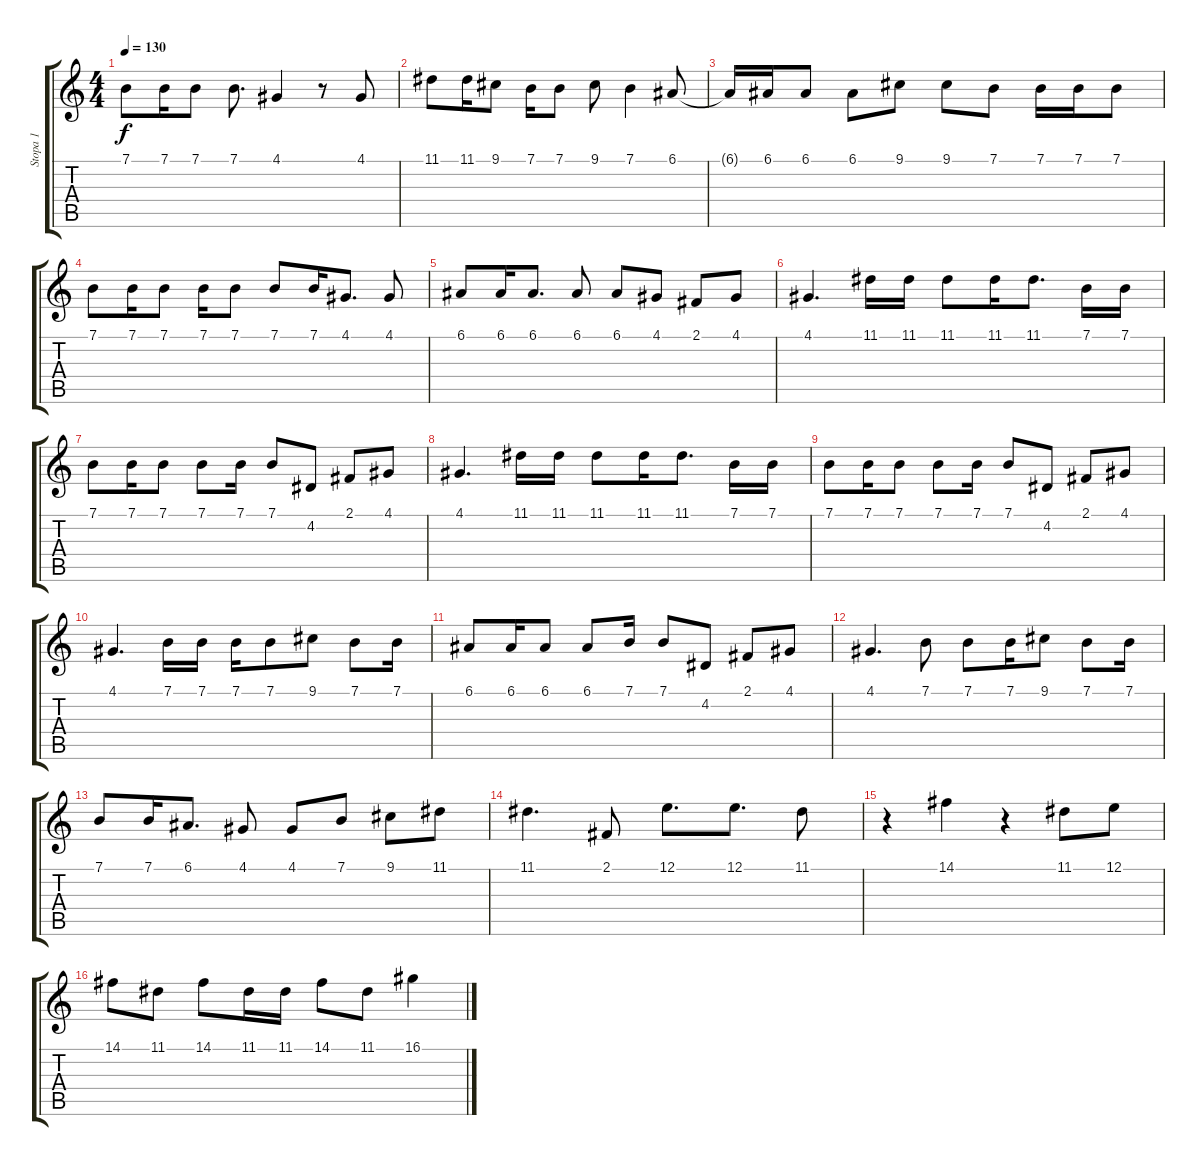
\track ("Stopa 1" "Stopa 1") {instrument acousticgrandpiano}
\staff {score tabs}
\tuning (E4 B3 G3 D3 A2 E2) {hide}
\ts (4 4)
\tempo 130
\clef g2
\ks c
7.1.8{dy f} 7.1.16 7.1.8 7.1.8{d} 4.1.4 r.8 4.1.8 |
11.1.8 11.1.16 9.1.8 7.1.16 7.1.8 9.1.8 7.1.4 6.1.8 |
6.1{t}.16 6.1.16 6.1.8 6.1.8 9.1.8 9.1.8 7.1.8 7.1.16 7.1.16 7.1.8 |
7.1.8 7.1.16 7.1.8 7.1.16 7.1.8 7.1.8 7.1.16 4.1.8{d} 4.1.8 |
6.1.8 6.1.16 6.1.8{d} 6.1.8 6.1.8 4.1.8 2.1.8 4.1.8 |
4.1.4{d} 11.1.16 11.1.16 11.1.8 11.1.16 11.1.8{d} 7.1.16 7.1.16 |
7.1.8 7.1.16 7.1.8 7.1.8 7.1.16 7.1.8 4.2.8 2.1.8 4.1.8 |
4.1.4{d} 11.1.16 11.1.16 11.1.8 11.1.16 11.1.8{d} 7.1.16 7.1.16 |
7.1.8 7.1.16 7.1.8 7.1.8 7.1.16 7.1.8 4.2.8 2.1.8 4.1.8 |
4.1.4{d} 7.1.16 7.1.16 7.1.16 7.1.8 9.1.8 7.1.8 7.1.16 |
6.1.8 6.1.16 6.1.8 6.1.8 7.1.16 7.1.8 4.2.8 2.1.8 4.1.8 |
4.1.4{d} 7.1.8 7.1.8 7.1.16 9.1.8 7.1.8 7.1.16 |
7.1.8 7.1.16 6.1.8{d} 4.1.8 4.1.8 7.1.8 9.1.8 11.1.8 |
11.1.4{d} 2.1.8 12.1.8{d} 12.1.8{d} 11.1.8 |
r.4 14.1.4 r.4 11.1.8 12.1.8 |
14.1.8 11.1.8 14.1.8 11.1.16 11.1.16 14.1.8 11.1.8 16.1.4
